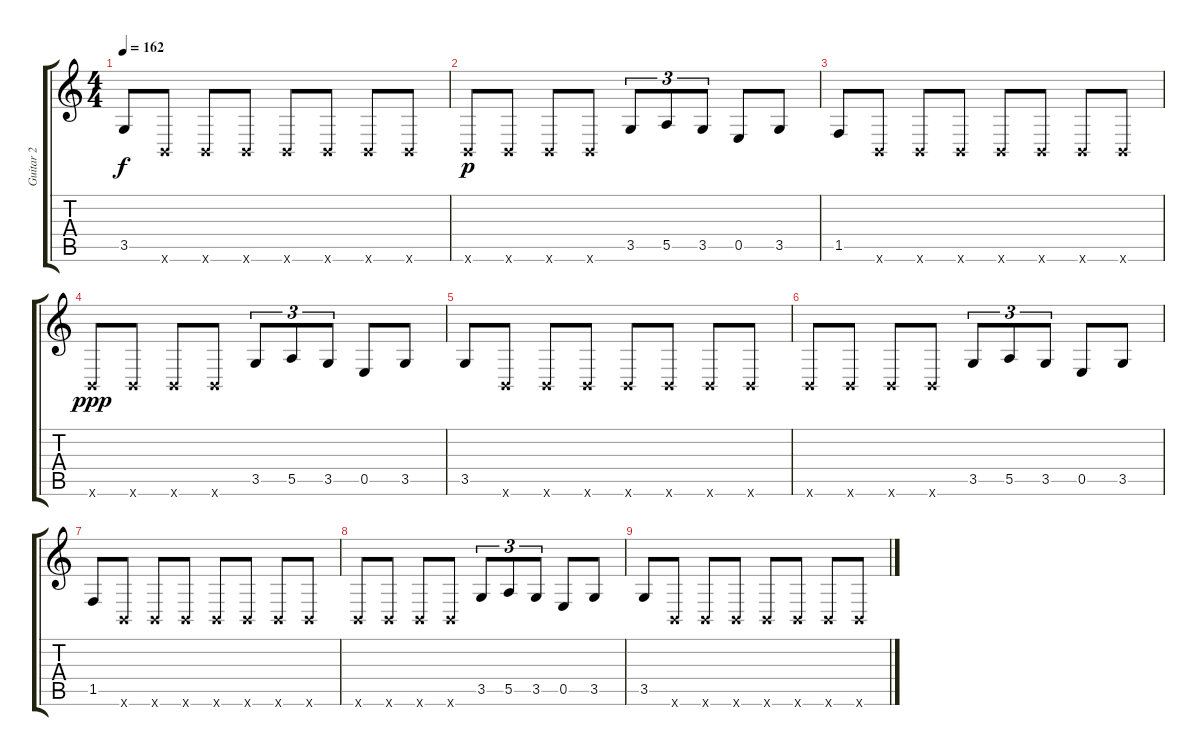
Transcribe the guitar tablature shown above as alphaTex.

\track ("Guitar 2" "Guitar 2") {instrument distortionguitar}
\staff {score tabs}
\tuning (B3 G3 D3 A2 E2 B1) {hide}
\ts (4 4)
\tempo 162
\clef g2
\ks c
3.5.8{dy f} 0.6{x}.8 0.6{x}.8 0.6{x}.8 0.6{x}.8 0.6{x}.8 0.6{x}.8 0.6{x}.8 |
0.6{x}.8{dy p} 0.6{x}.8 0.6{x}.8 0.6{x}.8 3.5.8{tu (3 2)} 5.5.8{tu (3 2)} 3.5.8{tu (3 2)} 0.5.8 3.5.8 |
1.5.8 0.6{x}.8 0.6{x}.8 0.6{x}.8 0.6{x}.8 0.6{x}.8 0.6{x}.8 0.6{x}.8 |
0.6{x}.8{dy ppp} 0.6{x}.8 0.6{x}.8 0.6{x}.8 3.5.8{tu (3 2)} 5.5.8{tu (3 2)} 3.5.8{tu (3 2)} 0.5.8 3.5.8 |
3.5.8 0.6{x}.8 0.6{x}.8 0.6{x}.8 0.6{x}.8 0.6{x}.8 0.6{x}.8 0.6{x}.8 |
0.6{x}.8 0.6{x}.8 0.6{x}.8 0.6{x}.8 3.5.8{tu (3 2)} 5.5.8{tu (3 2)} 3.5.8{tu (3 2)} 0.5.8 3.5.8 |
1.5.8 0.6{x}.8 0.6{x}.8 0.6{x}.8 0.6{x}.8 0.6{x}.8 0.6{x}.8 0.6{x}.8 |
0.6{x}.8 0.6{x}.8 0.6{x}.8 0.6{x}.8 3.5.8{tu (3 2)} 5.5.8{tu (3 2)} 3.5.8{tu (3 2)} 0.5.8 3.5.8 |
3.5.8 0.6{x}.8 0.6{x}.8 0.6{x}.8 0.6{x}.8 0.6{x}.8 0.6{x}.8 0.6{x}.8
